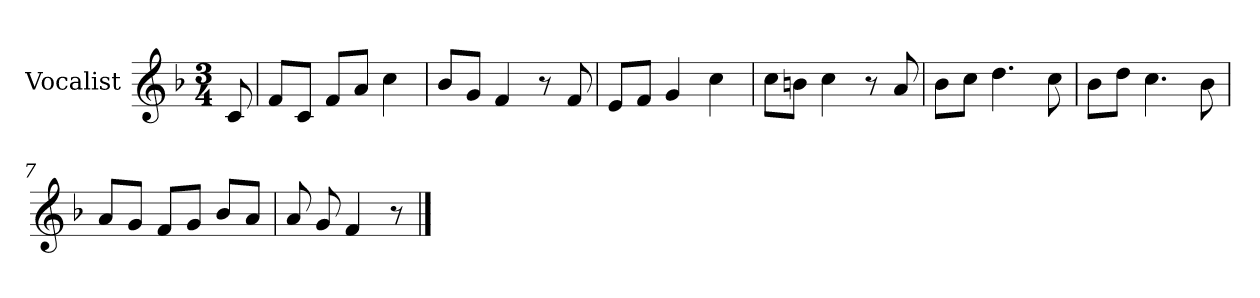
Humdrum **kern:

**kern
*part1
*staff1
*I"Vocalist
*k[b-]
*F:
*M3/4
=
8c
=1
8fL
8cJ
8fL
8aJ
4cc
=2
8b-L
8gJ
4f
8r
8f
=3
8eL
8fJ
4g
4cc
=4
8ccL
8bnJ
4cc
8r
8a
=5
8b-L
8ccJ
4.dd
8cc
=6
8b-L
8ddJ
4.cc
8b-
=7
8aL
8gJ
8fL
8gJ
8b-L
8aJ
=8
8a
8g
4f
8r
==
*-
